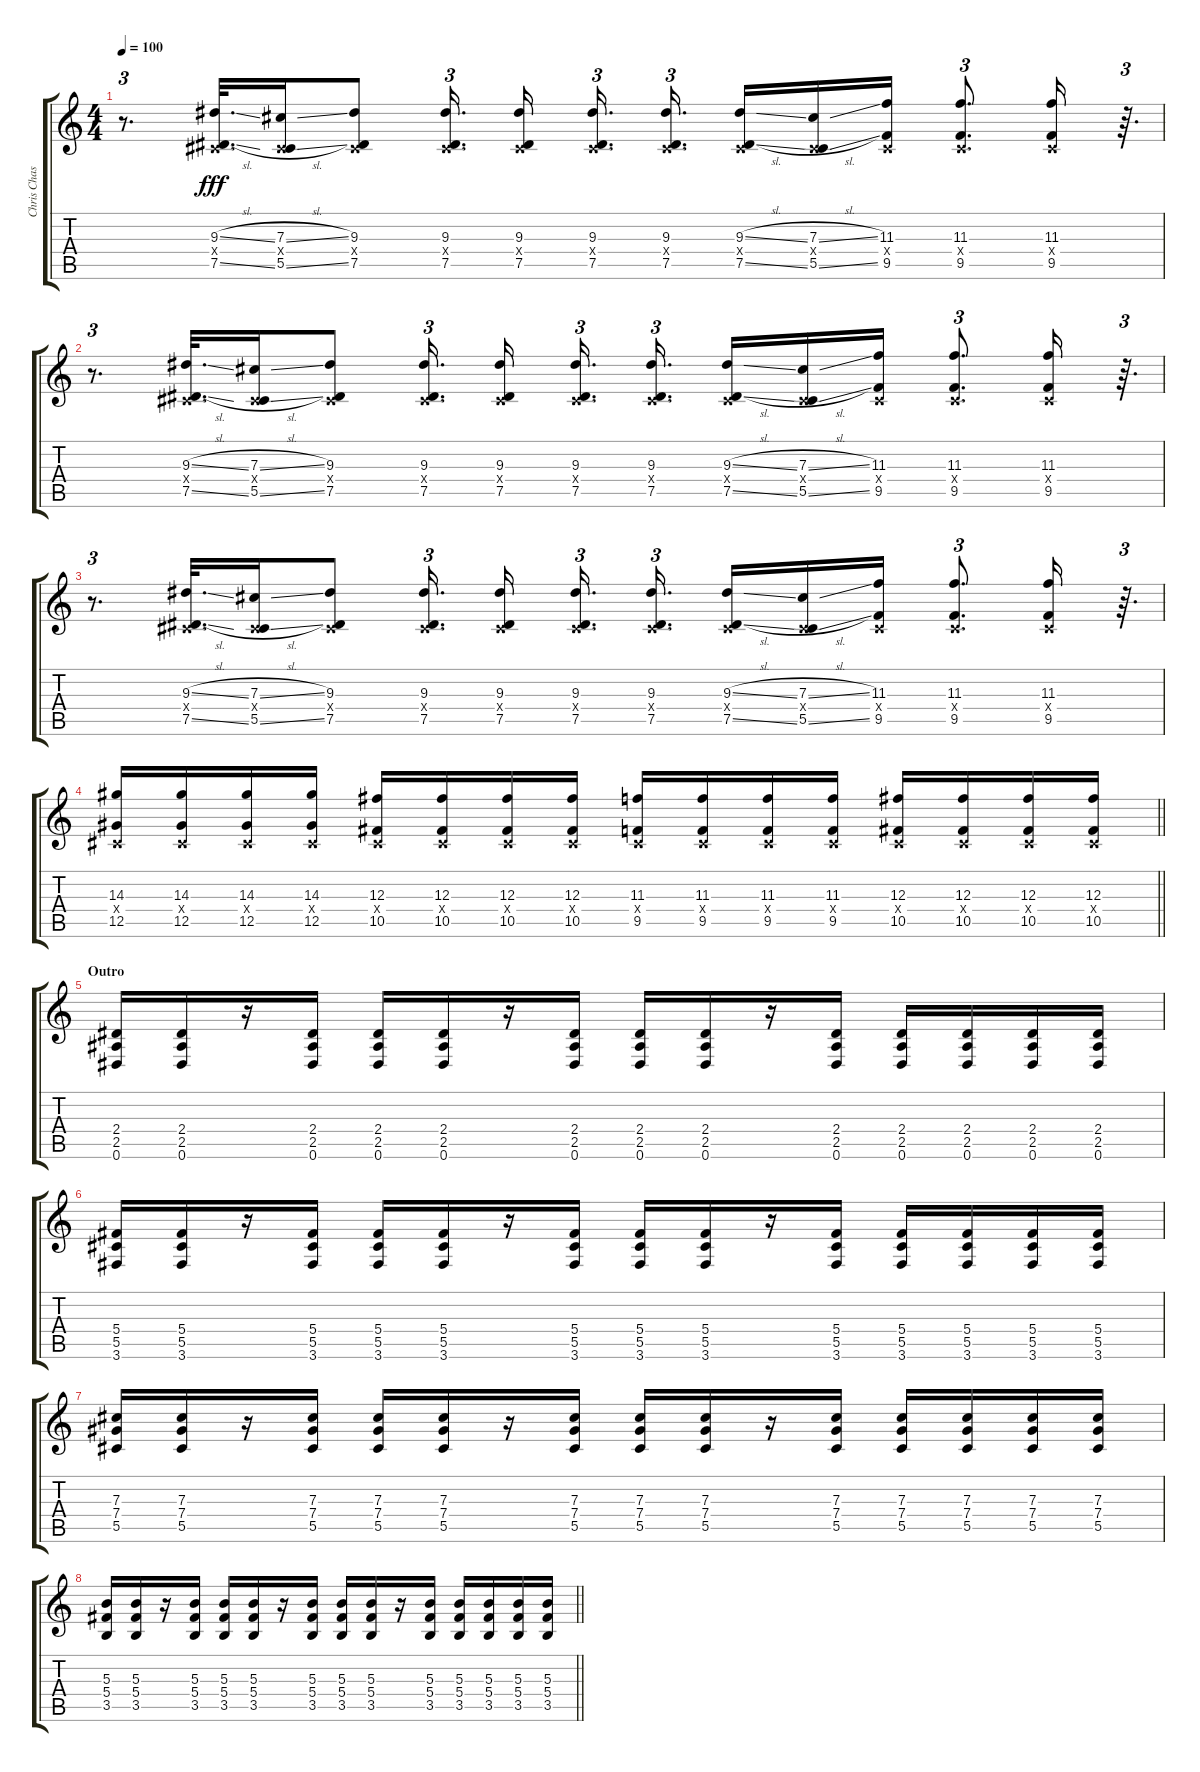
\track ("Chris Chase" "Chris Chas") {instrument distortionguitar}
\staff {score tabs}
\tuning (Eb4 Bb3 Gb3 Db3 Ab2 Eb2) {hide}
\ts (4 4)
\tempo 100
\clef g2
\ks c
r.8{d tu (3 2) dy fff} (9.3{sl} 0.4{x} 7.5{sl}).32{d} (7.3{sl} 0.4{x} 5.5{sl}).16 (9.3 0.4{x} 7.5).8 (9.3 0.4{x} 7.5).16{d tu (3 2) beam splitsecondary} (9.3 0.4{x} 7.5).16 (9.3 0.4{x} 7.5).16{d tu (3 2)} (9.3 0.4{x} 7.5).16{d tu (3 2) beam splitsecondary} (9.3{sl} 0.4{x} 7.5{sl}).16 (7.3{sl} 0.4{x} 5.5{sl}).16 (11.3 0.4{x} 9.5).16 (11.3 0.4{x} 9.5).8{d tu (3 2)} (11.3 0.4{x} 9.5).16 r.64{d tu (3 2)} |
r.8{d tu (3 2)} (9.3{sl} 0.4{x} 7.5{sl}).32{d} (7.3{sl} 0.4{x} 5.5{sl}).16 (9.3 0.4{x} 7.5).8 (9.3 0.4{x} 7.5).16{d tu (3 2) beam splitsecondary} (9.3 0.4{x} 7.5).16 (9.3 0.4{x} 7.5).16{d tu (3 2)} (9.3 0.4{x} 7.5).16{d tu (3 2) beam splitsecondary} (9.3{sl} 0.4{x} 7.5{sl}).16 (7.3{sl} 0.4{x} 5.5{sl}).16 (11.3 0.4{x} 9.5).16 (11.3 0.4{x} 9.5).8{d tu (3 2)} (11.3 0.4{x} 9.5).16 r.64{d tu (3 2)} |
r.8{d tu (3 2)} (9.3{sl} 0.4{x} 7.5{sl}).32{d} (7.3{sl} 0.4{x} 5.5{sl}).16 (9.3 0.4{x} 7.5).8 (9.3 0.4{x} 7.5).16{d tu (3 2) beam splitsecondary} (9.3 0.4{x} 7.5).16 (9.3 0.4{x} 7.5).16{d tu (3 2)} (9.3 0.4{x} 7.5).16{d tu (3 2) beam splitsecondary} (9.3{sl} 0.4{x} 7.5{sl}).16 (7.3{sl} 0.4{x} 5.5{sl}).16 (11.3 0.4{x} 9.5).16 (11.3 0.4{x} 9.5).8{d tu (3 2)} (11.3 0.4{x} 9.5).16 r.64{d tu (3 2)} |
\barLineRight lightlight
(14.3 0.4{x} 12.5).16 (14.3 0.4{x} 12.5).16 (14.3 0.4{x} 12.5).16 (14.3 0.4{x} 12.5).16 (12.3 0.4{x} 10.5).16 (12.3 0.4{x} 10.5).16 (12.3 0.4{x} 10.5).16 (12.3 0.4{x} 10.5).16 (11.3 0.4{x} 9.5).16 (11.3 0.4{x} 9.5).16 (11.3 0.4{x} 9.5).16 (11.3 0.4{x} 9.5).16 (12.3 0.4{x} 10.5).16 (12.3 0.4{x} 10.5).16 (12.3 0.4{x} 10.5).16 (12.3 0.4{x} 10.5).16 |
\section ("" "Outro")
(2.4 2.5 0.6).16 (2.4 2.5 0.6).16 r.16 (2.4 2.5 0.6).16 (2.4 2.5 0.6).16 (2.4 2.5 0.6).16 r.16 (2.4 2.5 0.6).16 (2.4 2.5 0.6).16 (2.4 2.5 0.6).16 r.16 (2.4 2.5 0.6).16 (2.4 2.5 0.6).16 (2.4 2.5 0.6).16 (2.4 2.5 0.6).16 (2.4 2.5 0.6).16 |
(5.4 5.5 3.6).16 (5.4 5.5 3.6).16 r.16 (5.4 5.5 3.6).16 (5.4 5.5 3.6).16 (5.4 5.5 3.6).16 r.16 (5.4 5.5 3.6).16 (5.4 5.5 3.6).16 (5.4 5.5 3.6).16 r.16 (5.4 5.5 3.6).16 (5.4 5.5 3.6).16 (5.4 5.5 3.6).16 (5.4 5.5 3.6).16 (5.4 5.5 3.6).16 |
(7.3 7.4 5.5).16 (7.3 7.4 5.5).16 r.16 (7.3 7.4 5.5).16 (7.3 7.4 5.5).16 (7.3 7.4 5.5).16 r.16 (7.3 7.4 5.5).16 (7.3 7.4 5.5).16 (7.3 7.4 5.5).16 r.16 (7.3 7.4 5.5).16 (7.3 7.4 5.5).16 (7.3 7.4 5.5).16 (7.3 7.4 5.5).16 (7.3 7.4 5.5).16 |
\barLineRight lightlight
(5.3 5.4 3.5).16 (5.3 5.4 3.5).16 r.16 (5.3 5.4 3.5).16 (5.3 5.4 3.5).16 (5.3 5.4 3.5).16 r.16 (5.3 5.4 3.5).16 (5.3 5.4 3.5).16 (5.3 5.4 3.5).16 r.16 (5.3 5.4 3.5).16 (5.3 5.4 3.5).16 (5.3 5.4 3.5).16 (5.3 5.4 3.5).16 (5.3 5.4 3.5).16
